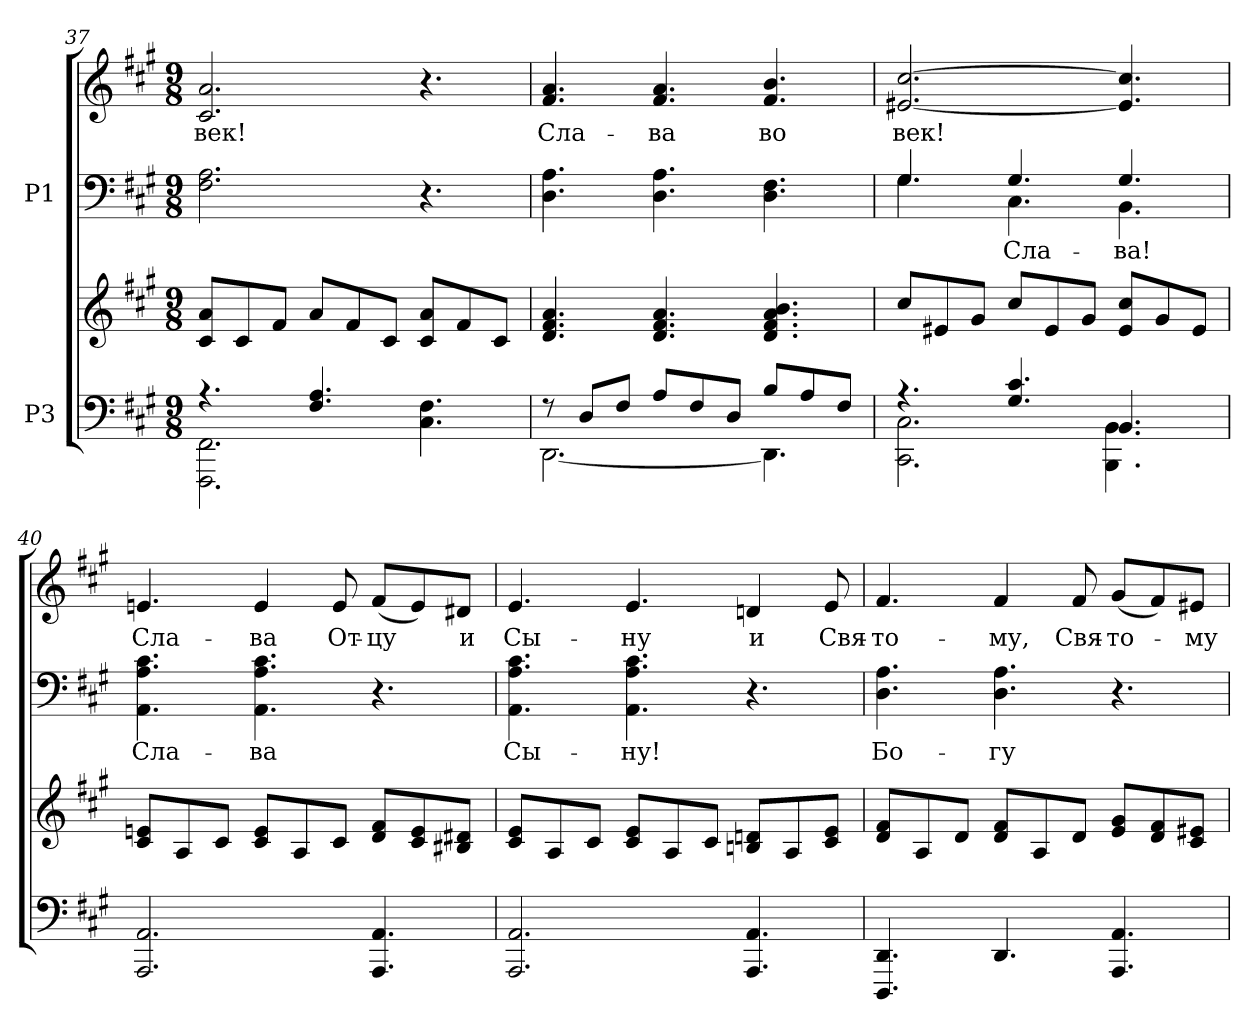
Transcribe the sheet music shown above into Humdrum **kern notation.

**kern	**kern	**kern	**text	**kern	**text
*part2	*part2	*part1	*part1	*part1	*part1
*staff4	*staff3	*staff2	*staff2	*staff1	*staff1
*I"P3	*	*I"P1	*	*	*
*clefF4	*clefG2	*clefF4	*	*clefG2	*
*k[f#c#g#]	*k[f#c#g#]	*k[f#c#g#]	*	*k[f#c#g#]	*
*A:	*A:	*A:	*	*A:	*
*M9/8	*M9/8	*M9/8	*	*M9/8	*
=37	=37	=37	=37	=37	=37
*^	*	*	*	*	*
!	!	!	!	!	!	!LO:LY:b:color=#000000
4.r	2.FFF#i\ 2.FF#i	8c#i/ 8aiL	2.F#i\ 2.Ai	.	2.c#i/ 2.ai	век!
.	.	8c#i/	.	.	.	.
.	.	8f#i/J	.	.	.	.
4.F#i/ 4.Ai	.	8ai/L	.	.	.	.
.	.	8f#i/	.	.	.	.
.	.	8c#i/J	.	.	.	.
4.C#i\ 4.F#i	4.ryy	8c#i/ 8aiL	4.r	.	4.r	.
.	.	8f#i/	.	.	.	.
.	.	8c#i/J	.	.	.	.
=38	=38	=38	=38	=38	=38	=38
!	!	!	!	!	!	!LO:LY:b:color=#000000
8r	[<2.DDi\	4.di/ 4.f#i 4.ai	4.Di\ 4.Ai	.	4.f#i/ 4.ai	Сла-
8Di/L	.	.	.	.	.	.
8F#i/J	.	.	.	.	.	.
!	!	!	!	!	!	!LO:LY:b:color=#000000
8Ai/L	.	4.di/ 4.f#i 4.ai	4.Di\ 4.Ai	.	4.f#i/ 4.ai	-ва
8F#i/	.	.	.	.	.	.
8Di/J	.	.	.	.	.	.
!	!	!	!	!	!	!LO:LY:b:color=#000000
8Bi/L	4.DDi\]	4.di/ 4.f#i 4.ai 4.bi	4.Di\ 4.F#i	.	4.f#i/ 4.bi	во
8Ai/	.	.	.	.	.	.
8F#i/J	.	.	.	.	.	.
=39	=39	=39	=39	=39	=39	=39
*	*	*	*^	*	*	*
!	!	!	!	!	!	!	!LO:LY:b:color=#000000
4.r	2.CC#i\ 2.C#i	8cc#i/L	4.G#i/	4.G#i\	.	[<2.e#Xi/ [>2.cc#i	век!
.	.	8e#Xi/	.	.	.	.	.
.	.	8g#i/J	.	.	.	.	.
!	!	!	!	!	!LO:LY:a:color=#000000	!	!
4.G#i/ 4.c#i	.	8cc#i/L	4.G#i/	4.C#i\	Сла-	.	.
.	.	8e#i/	.	.	.	.	.
.	.	8g#i/J	.	.	.	.	.
!	!	!	!	!	!LO:LY:a:color=#000000	!	!
4.BBi/	4.BBBi\ 4.BBi	8e#i/ 8cc#iL	4.G#i/	4.BBi\	-ва!	4.e#i/] 4.cc#i]	.
.	.	8g#i/	.	.	.	.	.
.	.	8e#i/J	.	.	.	.	.
*v	*v	*	*v	*v	*	*	*
!!LO:LB:g=z
=40	=40	=40	=40	=40	=40
!	!	!	!LO:LY:a:color=#000000	!	!
!	!	!	!	!	!LO:LY:b:color=#000000
2.AAAi/ 2.AAi	8c#i/ 8eniL	4.AAi\ 4.Ai 4.c#i	Сла-	4.eni/	Сла-
.	8Ai/	.	.	.	.
.	8c#i/J	.	.	.	.
!	!	!	!LO:LY:a:color=#000000	!	!
!	!	!	!	!	!LO:LY:b:color=#000000
.	8c#i/ 8eiL	4.AAi\ 4.Ai 4.c#i	-ва	4ei/	-ва
.	8Ai/	.	.	.	.
!	!	!	!	!	!LO:LY:b:color=#000000
.	8c#i/J	.	.	8ei/	От-
!	!	!	!	!	!LO:LY:b:color=#000000
4.AAAi/ 4.AAi	8di/ 8f#iL	4.r	.	(8f#i/L	-цу
.	8c#i/ 8ei	.	.	8ei/)	.
!	!	!	!	!	!LO:LY:b:color=#000000
.	8B#Xi/ 8d#XiJ	.	.	8d#Xi/J	и
=41	=41	=41	=41	=41	=41
!	!	!	!LO:LY:a:color=#000000	!	!
!	!	!	!	!	!LO:LY:b:color=#000000
2.AAAi/ 2.AAi	8c#i/ 8eiL	4.AAi\ 4.Ai 4.c#i	Сы-	4.ei/	Сы-
.	8Ai/	.	.	.	.
.	8c#i/J	.	.	.	.
!	!	!	!LO:LY:a:color=#000000	!	!
!	!	!	!	!	!LO:LY:b:color=#000000
.	8c#i/ 8eiL	4.AAi\ 4.Ai 4.c#i	-ну!	4.ei/	-ну
.	8Ai/	.	.	.	.
.	8c#i/J	.	.	.	.
!	!	!	!	!	!LO:LY:b:color=#000000
4.AAAi/ 4.AAi	8Bni/ 8dniL	4.r	.	4dni/	и
.	8Ai/	.	.	.	.
!	!	!	!	!	!LO:LY:b:color=#000000
.	8c#i/ 8eiJ	.	.	8ei/	Свя-
=42	=42	=42	=42	=42	=42
!	!	!	!LO:LY:a:color=#000000	!	!
!	!	!	!	!	!LO:LY:b:color=#000000
4.DDDi/ 4.DDi	8di/ 8f#iL	4.Di\ 4.Ai	Бо-	4.f#i/	-то-
.	8Ai/	.	.	.	.
.	8di/J	.	.	.	.
!	!	!	!LO:LY:a:color=#000000	!	!
!	!	!	!	!	!LO:LY:b:color=#000000
4.DDi/	8di/ 8f#iL	4.Di\ 4.Ai	-гу	4f#i/	-му,
.	8Ai/	.	.	.	.
!	!	!	!	!	!LO:LY:b:color=#000000
.	8di/J	.	.	8f#i/	Свя-
!	!	!	!	!	!LO:LY:b:color=#000000
4.AAAi/ 4.AAi	8ei/ 8g#iL	4.r	.	(8g#i/L	-то-
.	8di/ 8f#i	.	.	8f#i/)	.
!	!	!	!	!	!LO:LY:b:color=#000000
.	8c#i/ 8e#XiJ	.	.	8e#Xi/J	-му
=	=	=	=	=	=
*-	*-	*-	*-	*-	*-
